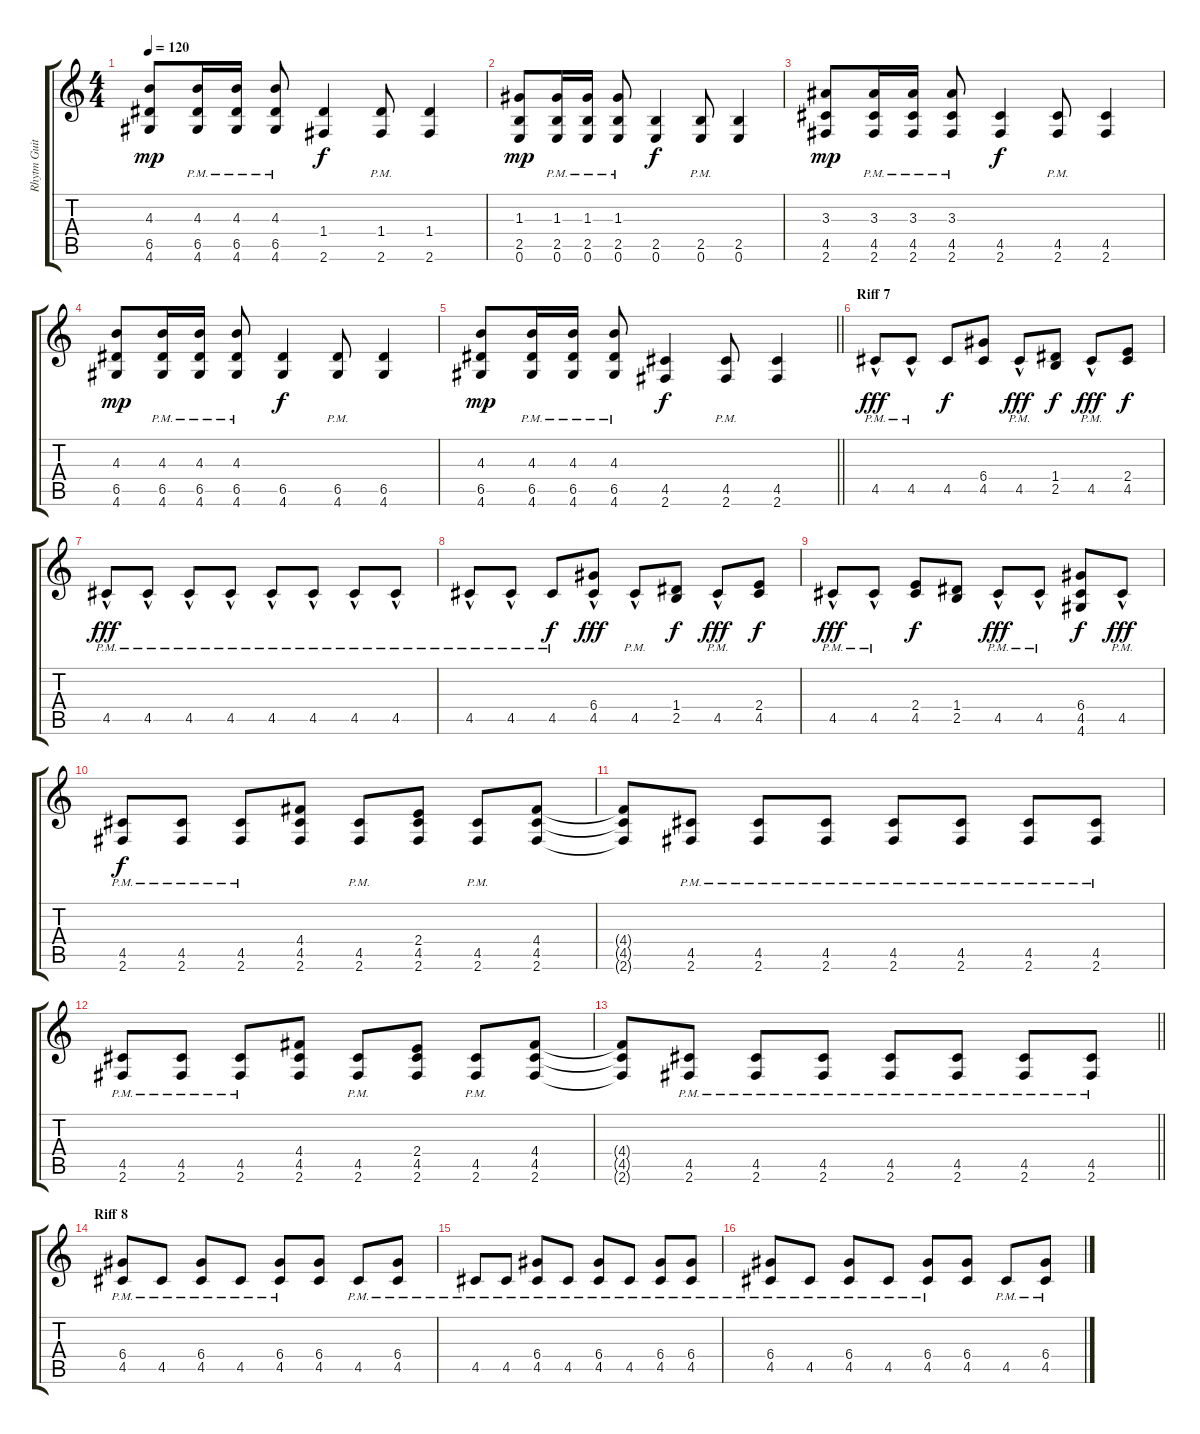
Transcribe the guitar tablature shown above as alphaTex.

\track ("Rhytm Guitar" "Rhytm Guit") {instrument distortionguitar}
\staff {score tabs}
\tuning (E4 B3 G3 D3 A2 E2) {hide}
\ts (4 4)
\tempo 120
\clef g2
\ks c
(4.3 6.5 4.6).8{dy mp} (4.3 6.5{pm} 4.6).16 (4.3 6.5{pm} 4.6).16 (4.3 6.5{pm} 4.6).8 (1.4 2.6).4{dy f} (1.4{pm} 2.6{pm}).8 (1.4 2.6).4 |
(1.3 2.5 0.6).8{dy mp} (1.3 2.5{pm} 0.6).16 (1.3 2.5{pm} 0.6).16 (1.3 2.5{pm} 0.6).8 (2.5 0.6).4{dy f} (2.5{pm} 0.6).8 (2.5 0.6).4 |
(3.3 4.5 2.6).8{dy mp} (3.3 4.5{pm} 2.6).16 (3.3 4.5{pm} 2.6).16 (3.3 4.5{pm} 2.6).8 (4.5 2.6).4{dy f} (4.5{pm} 2.6{pm}).8 (4.5 2.6).4 |
(4.3 6.5 4.6).8{dy mp} (4.3 6.5{pm} 4.6).16 (4.3 6.5{pm} 4.6).16 (4.3 6.5{pm} 4.6).8 (6.5 4.6).4{dy f} (6.5{pm} 4.6{pm}).8 (6.5 4.6).4 |
\barLineRight lightlight
(4.3 6.5 4.6).8{dy mp} (4.3 6.5{pm} 4.6).16 (4.3 6.5{pm} 4.6).16 (4.3 6.5{pm} 4.6).8 (4.5 2.6).4{dy f} (4.5{pm} 2.6{pm}).8 (4.5 2.6).4 |
\section ("" "Riff 7")
4.5{hac pm}.8{dy fff volume 11 balance 8} 4.5{hac pm}.8 4.5.8{dy f} (6.4 4.5).8 4.5{hac pm}.8{dy fff} (1.4 2.5).8{dy f} 4.5{hac pm}.8{dy fff} (2.4 4.5).8{dy f} |
4.5{hac pm}.8{dy fff} 4.5{hac pm}.8 4.5{hac pm}.8 4.5{hac pm}.8 4.5{hac pm}.8 4.5{hac pm}.8 4.5{hac pm}.8 4.5{hac pm}.8 |
4.5{hac pm}.8 4.5{hac pm}.8 4.5{pm}.8{dy f} (6.4 4.5{hac}).8{dy fff} 4.5{hac pm}.8 (1.4 2.5).8{dy f} 4.5{hac pm}.8{dy fff} (2.4 4.5).8{dy f} |
4.5{hac pm}.8{dy fff} 4.5{hac pm}.8 (2.4 4.5).8{dy f} (1.4 2.5).8 4.5{hac pm}.8{dy fff} 4.5{hac pm}.8 (6.4 4.5 4.6).8{dy f} 4.5{hac pm}.8{dy fff} |
(4.5{pm} 2.6{pm}).8{dy f} (4.5{pm} 2.6{pm}).8 (4.5{pm} 2.6{pm}).8 (4.4 4.5 2.6).8 (4.5{pm} 2.6{pm}).8 (2.4 4.5 2.6).8 (4.5{pm} 2.6{pm}).8 (4.4 4.5 2.6).8 |
(4.4{t} 4.5{t} 2.6{t}).8 (4.5{pm} 2.6{pm}).8 (4.5{pm} 2.6{pm}).8 (4.5{pm} 2.6{pm}).8 (4.5{pm} 2.6{pm}).8 (4.5{pm} 2.6{pm}).8 (4.5{pm} 2.6{pm}).8 (4.5{pm} 2.6{pm}).8 |
(4.5{pm} 2.6{pm}).8 (4.5{pm} 2.6{pm}).8 (4.5{pm} 2.6{pm}).8 (4.4 4.5 2.6).8 (4.5{pm} 2.6{pm}).8 (2.4 4.5 2.6).8 (4.5{pm} 2.6{pm}).8 (4.4 4.5 2.6).8 |
\barLineRight lightlight
(4.4{t} 4.5{t} 2.6{t}).8 (4.5{pm} 2.6{pm}).8 (4.5{pm} 2.6{pm}).8 (4.5{pm} 2.6{pm}).8 (4.5{pm} 2.6{pm}).8 (4.5{pm} 2.6{pm}).8 (4.5{pm} 2.6{pm}).8 (4.5{pm} 2.6{pm}).8 |
\section ("" "Riff 8")
(6.4{pm} 4.5{pm}).8 4.5{pm}.8 (6.4{pm} 4.5{pm}).8 4.5{pm}.8 (6.4{pm} 4.5{pm}).8 (6.4 4.5).8 4.5{pm}.8 (6.4{pm} 4.5{pm}).8 |
4.5{pm}.8 4.5{pm}.8 (6.4{pm} 4.5{pm}).8 4.5{pm}.8 (6.4{pm} 4.5{pm}).8 4.5{pm}.8 (6.4{pm} 4.5{pm}).8 (6.4{pm} 4.5{pm}).8 |
(6.4{pm} 4.5{pm}).8 4.5{pm}.8 (6.4{pm} 4.5{pm}).8 4.5{pm}.8 (6.4{pm} 4.5{pm}).8 (6.4 4.5).8 4.5{pm}.8 (6.4{pm} 4.5{pm}).8
